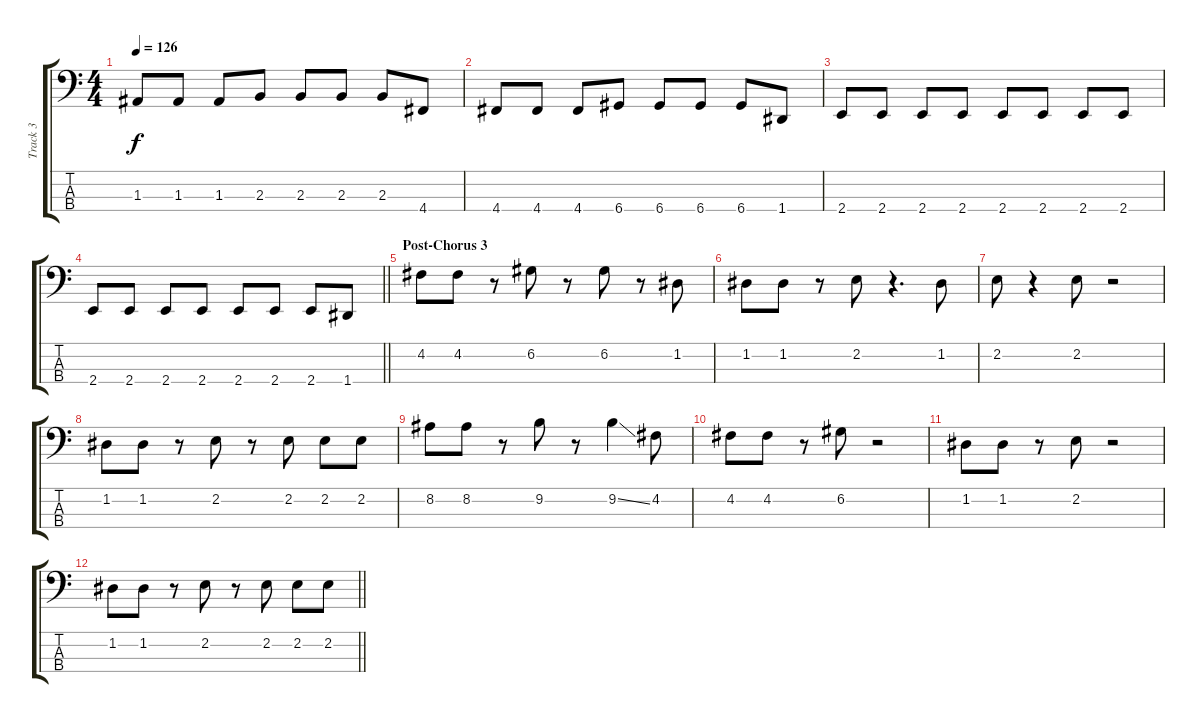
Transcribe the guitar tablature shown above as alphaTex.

\track ("Track 3" "Track 3") {instrument electricbassfinger}
\staff {score tabs}
\tuning (G2 D2 A1 D1) {hide}
\ts (4 4)
\tempo 126
\clef f4
\ks c
1.3.8{dy f} 1.3.8 1.3.8 2.3.8 2.3.8 2.3.8 2.3.8 4.4.8 |
4.4.8 4.4.8 4.4.8 6.4.8 6.4.8 6.4.8 6.4.8 1.4.8 |
2.4.8 2.4.8 2.4.8 2.4.8 2.4.8 2.4.8 2.4.8 2.4.8 |
\barLineRight lightlight
2.4.8 2.4.8 2.4.8 2.4.8 2.4.8 2.4.8 2.4.8 1.4.8 |
\section ("" "Post-Chorus 3")
4.2.8 4.2.8 r.8 6.2.8 r.8 6.2.8 r.8 1.2.8 |
1.2.8 1.2.8 r.8 2.2.8 r.4{d} 1.2.8 |
2.2.8 r.4 2.2.8 r.2 |
1.2.8 1.2.8 r.8 2.2.8 r.8 2.2.8 2.2.8 2.2.8 |
8.2.8 8.2.8 r.8 9.2.8 r.8 9.2{ss}.4 4.2.8 |
4.2.8 4.2.8 r.8 6.2.8 r.2 |
1.2.8 1.2.8 r.8 2.2.8 r.2 |
\barLineRight lightlight
1.2.8 1.2.8 r.8 2.2.8 r.8 2.2.8 2.2.8 2.2.8
